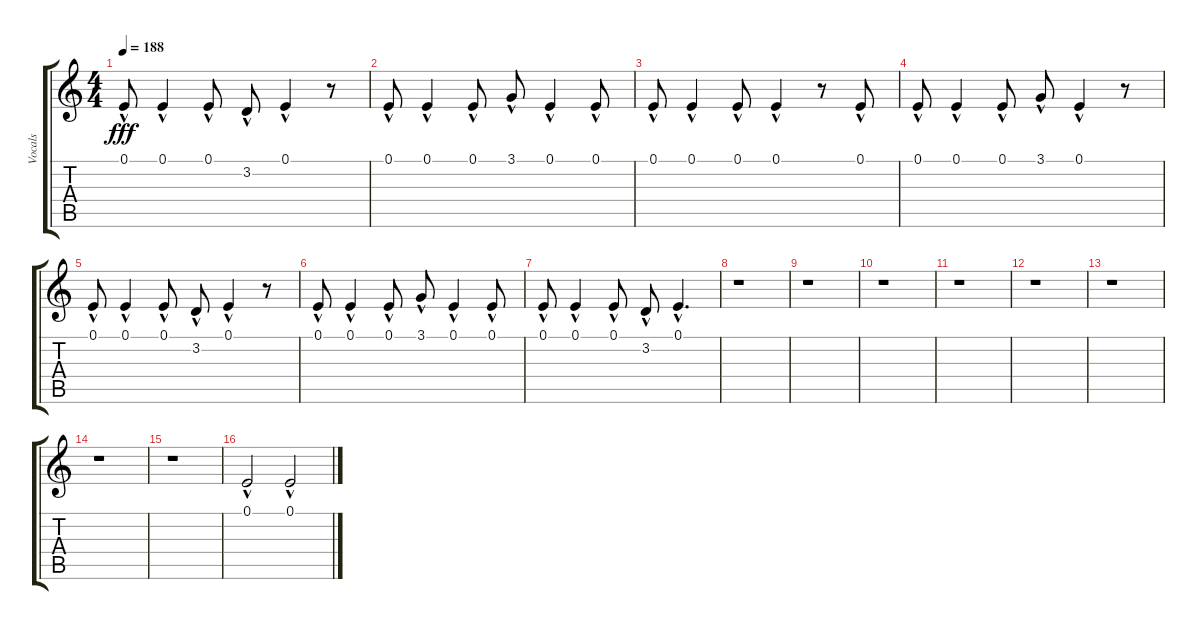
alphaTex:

\track ("Vocals" "Vocals") {instrument bassoon}
\staff {score tabs}
\tuning (E4 B3 G3 D3 A2 E2) {hide}
\ts (4 4)
\tempo 188
\clef g2
\ks c
0.1{hac}.8{dy fff} 0.1{hac}.4 0.1{hac}.8 3.2{hac}.8 0.1{hac}.4 r.8 |
0.1{hac}.8 0.1{hac}.4 0.1{hac}.8 3.1{hac}.8 0.1{hac}.4 0.1{hac}.8 |
0.1{hac}.8 0.1{hac}.4 0.1{hac}.8 0.1{hac}.4 r.8 0.1{hac}.8 |
0.1{hac}.8 0.1{hac}.4 0.1{hac}.8 3.1{hac}.8 0.1{hac}.4 r.8 |
0.1{hac}.8 0.1{hac}.4 0.1{hac}.8 3.2{hac}.8 0.1{hac}.4 r.8 |
0.1{hac}.8 0.1{hac}.4 0.1{hac}.8 3.1{hac}.8 0.1{hac}.4 0.1{hac}.8 |
0.1{hac}.8 0.1{hac}.4 0.1{hac}.8 3.2{hac}.8 0.1{hac}.4{d} |
r.1 |
r.1 |
r.1 |
r.1 |
r.1 |
r.1 |
r.1 |
r.1 |
0.1{hac}.2 0.1{hac}.2
